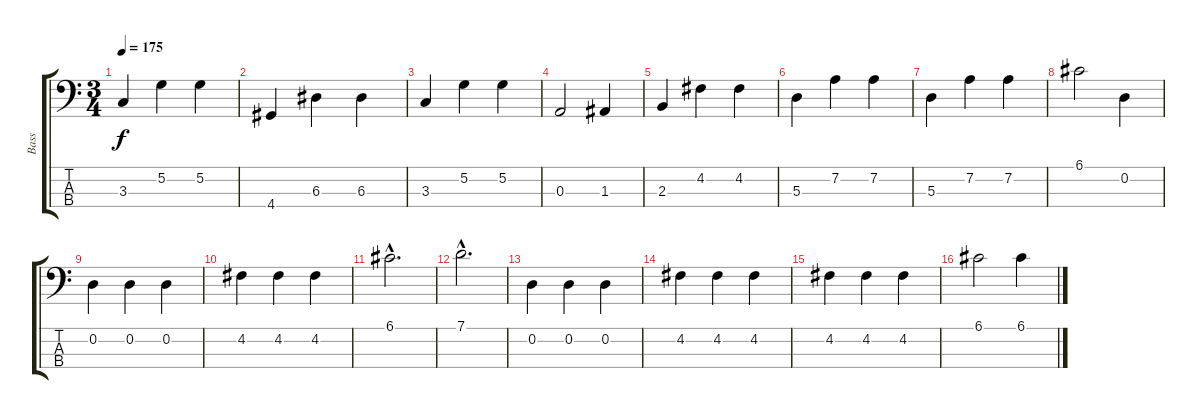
\track ("Bass" "Bass") {instrument electricbassfinger}
\staff {score tabs}
\tuning (G2 D2 A1 E1) {hide}
\ts (3 4)
\tempo 175
\clef f4
\ks c
3.3.4{dy f} 5.2.4 5.2.4 |
4.4.4 6.3.4 6.3.4 |
3.3.4 5.2.4 5.2.4 |
0.3.2 1.3.4 |
2.3.4 4.2.4 4.2.4 |
5.3.4 7.2.4 7.2.4 |
5.3.4 7.2.4 7.2.4 |
6.1.2 0.2.4 |
0.2.4 0.2.4 0.2.4 |
4.2.4 4.2.4 4.2.4 |
6.1{hac}.2{d} |
7.1{hac}.2{d} |
0.2.4 0.2.4 0.2.4 |
4.2.4 4.2.4 4.2.4 |
4.2.4 4.2.4 4.2.4 |
6.1.2 6.1.4
